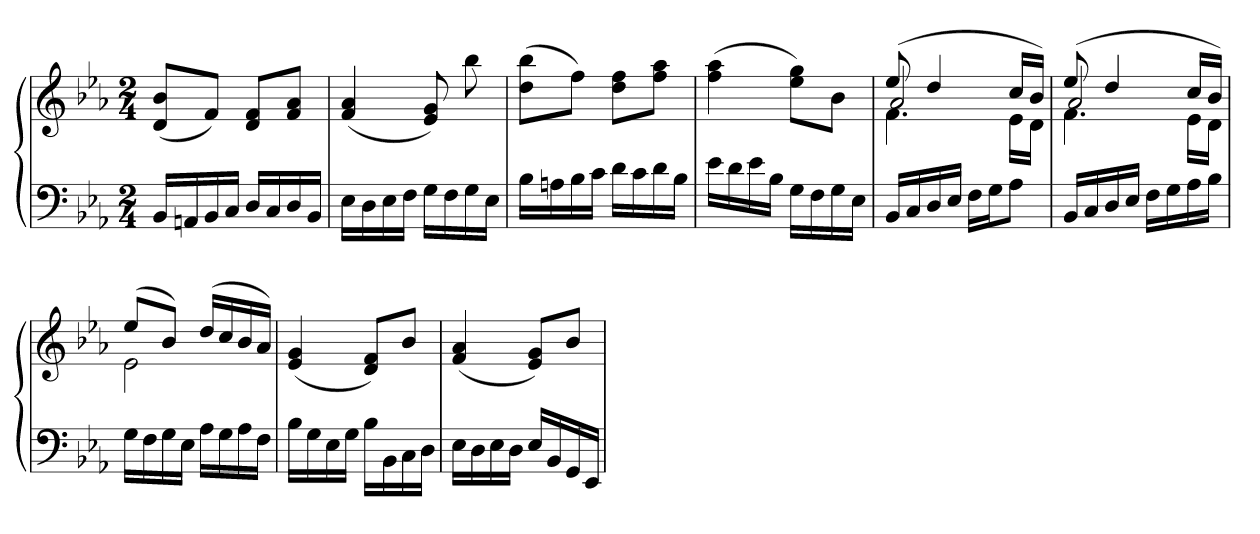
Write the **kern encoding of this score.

**kern	**kern
*part1	*part1
*staff2	*staff1
*clefF4	*clefG2
*k[b-e-a-]	*k[b-e-a-]
*M2/4	*M2/4
=	=
16BB-LL	(8d 8b-L
16AAn	.
16BB-	8fJ)
16CJJ	.
16DLL	8d 8fL
16C	.
16D	8f 8a-J
16BB-JJ	.
=	=
16E-LL	(4f 4a-
16D	.
16E-	.
16FJJ	.
16GLL	8e- 8g)
16F	.
16G	8bb-
16E-JJ	.
=	=
16B-LL	(8dd 8bb-L
16An	.
16B-	8ffJ)
16cJJ	.
16dLL	8dd 8ffL
16c	.
16d	8ff 8aa-J
16B-JJ	.
=	=
16e-LL	(4ff 4aa-
16d	.
16e-	.
16B-JJ	.
16GLL	8ee- 8ggL)
16F	.
16G	8b-J
16E-JJ	.
=	=
*	*^
*	*	*^
16BB-LL	(8ee-	4.f	2a-
16C	.	.	.
16D	4dd	.	.
16E-JJ	.	.	.
16FLL	.	.	.
16GJ	.	.	.
8A-J	16ccLL	16e-LL	.
.	16b-JJ)	16dJJ	.
=	=	=	=
16BB-LL	(8ee-	4.f	2a-
16C	.	.	.
16D	4dd	.	.
16E-JJ	.	.	.
16FLL	.	.	.
16G	.	.	.
16A-	16ccLL	16e-LL	.
16B-JJ	16b-JJ)	16dJJ	.
*	*	*v	*v
=	=	=
16GLL	(8ee-L	2e-
16F	.	.
16G	8b-J)	.
16E-JJ	.	.
16A-LL	(16ddLL	.
16G	16cc	.
16A-	16b-	.
16FJJ	16a-JJ)	.
*	*v	*v
=	=
16B-LL	(4e- 4g
16G	.
16E-	.
16GJJ	.
16B-LL	8d 8fL)
16BB-	.
16C	8b-J
16DJJ	.
=	=
16E-LL	(4f 4a-
16D	.
16E-	.
16DJJ	.
16E-LL	8e- 8gL)
16BB-	.
16GG	8b-J
16EE-JJ	.
=	=
*-	*-
